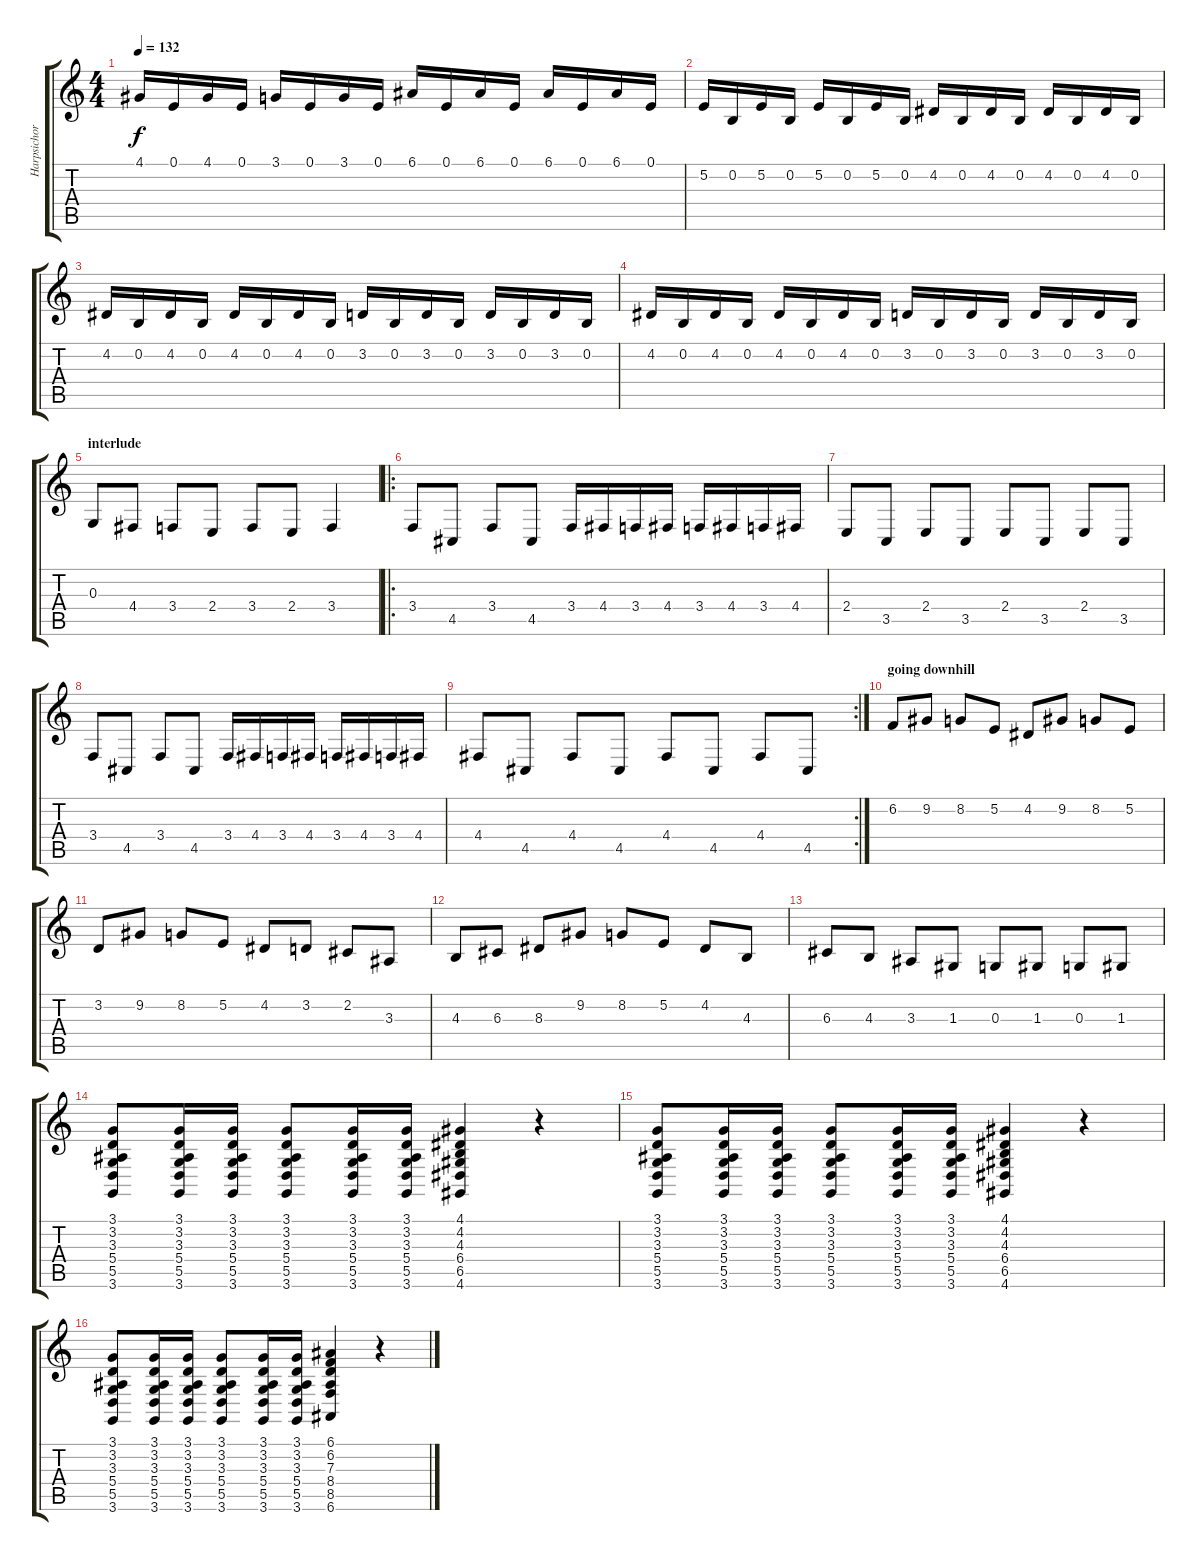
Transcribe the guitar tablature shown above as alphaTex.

\track ("Harpsichord" "Harpsichor") {instrument harpsichord}
\staff {score tabs}
\tuning (E4 B3 G3 D3 A2 E2) {hide}
\ts (4 4)
\tempo 132
\clef g2
\ks c
4.1.16{dy f} 0.1.16 4.1.16 0.1.16 3.1.16 0.1.16 3.1.16 0.1.16 6.1.16 0.1.16 6.1.16 0.1.16 6.1.16 0.1.16 6.1.16 0.1.16 |
5.2.16 0.2.16 5.2.16 0.2.16 5.2.16 0.2.16 5.2.16 0.2.16 4.2.16 0.2.16 4.2.16 0.2.16 4.2.16 0.2.16 4.2.16 0.2.16 |
4.2.16 0.2.16 4.2.16 0.2.16 4.2.16 0.2.16 4.2.16 0.2.16 3.2.16 0.2.16 3.2.16 0.2.16 3.2.16 0.2.16 3.2.16 0.2.16 |
4.2.16 0.2.16 4.2.16 0.2.16 4.2.16 0.2.16 4.2.16 0.2.16 3.2.16 0.2.16 3.2.16 0.2.16 3.2.16 0.2.16 3.2.16 0.2.16 |
\section ("" "interlude")
0.3.8 4.4.8 3.4.8 2.4.8 3.4.8 2.4.8 3.4.4 |
\ro
3.4.8 4.5.8 3.4.8 4.5.8 3.4.16 4.4.16 3.4.16 4.4.16 3.4.16 4.4.16 3.4.16 4.4.16 |
2.4.8 3.5.8 2.4.8 3.5.8 2.4.8 3.5.8 2.4.8 3.5.8 |
3.4.8 4.5.8 3.4.8 4.5.8 3.4.16 4.4.16 3.4.16 4.4.16 3.4.16 4.4.16 3.4.16 4.4.16 |
\rc 2
4.4.8 4.5.8 4.4.8 4.5.8 4.4.8 4.5.8 4.4.8 4.5.8 |
\section ("" "going downhill")
6.2.8 9.2.8 8.2.8 5.2.8 4.2.8 9.2.8 8.2.8 5.2.8 |
3.2.8 9.2.8 8.2.8 5.2.8 4.2.8 3.2.8 2.2.8 3.3.8 |
4.3.8 6.3.8 8.3.8 9.2.8 8.2.8 5.2.8 4.2.8 4.3.8 |
6.3.8 4.3.8 3.3.8 1.3.8 0.3.8 1.3.8 0.3.8 1.3.8 |
(3.1 3.2 3.3 5.4 5.5 3.6).8 (3.1 3.2 3.3 5.4 5.5 3.6).16 (3.1 3.2 3.3 5.4 5.5 3.6).16 (3.1 3.2 3.3 5.4 5.5 3.6).8 (3.1 3.2 3.3 5.4 5.5 3.6).16 (3.1 3.2 3.3 5.4 5.5 3.6).16 (4.1 4.2 4.3 6.4 6.5 4.6).4 r.4 |
(3.1 3.2 3.3 5.4 5.5 3.6).8 (3.1 3.2 3.3 5.4 5.5 3.6).16 (3.1 3.2 3.3 5.4 5.5 3.6).16 (3.1 3.2 3.3 5.4 5.5 3.6).8 (3.1 3.2 3.3 5.4 5.5 3.6).16 (3.1 3.2 3.3 5.4 5.5 3.6).16 (4.1 4.2 4.3 6.4 6.5 4.6).4 r.4 |
(3.1 3.2 3.3 5.4 5.5 3.6).8 (3.1 3.2 3.3 5.4 5.5 3.6).16 (3.1 3.2 3.3 5.4 5.5 3.6).16 (3.1 3.2 3.3 5.4 5.5 3.6).8 (3.1 3.2 3.3 5.4 5.5 3.6).16 (3.1 3.2 3.3 5.4 5.5 3.6).16 (6.1 6.2 7.3 8.4 8.5 6.6).4 r.4
